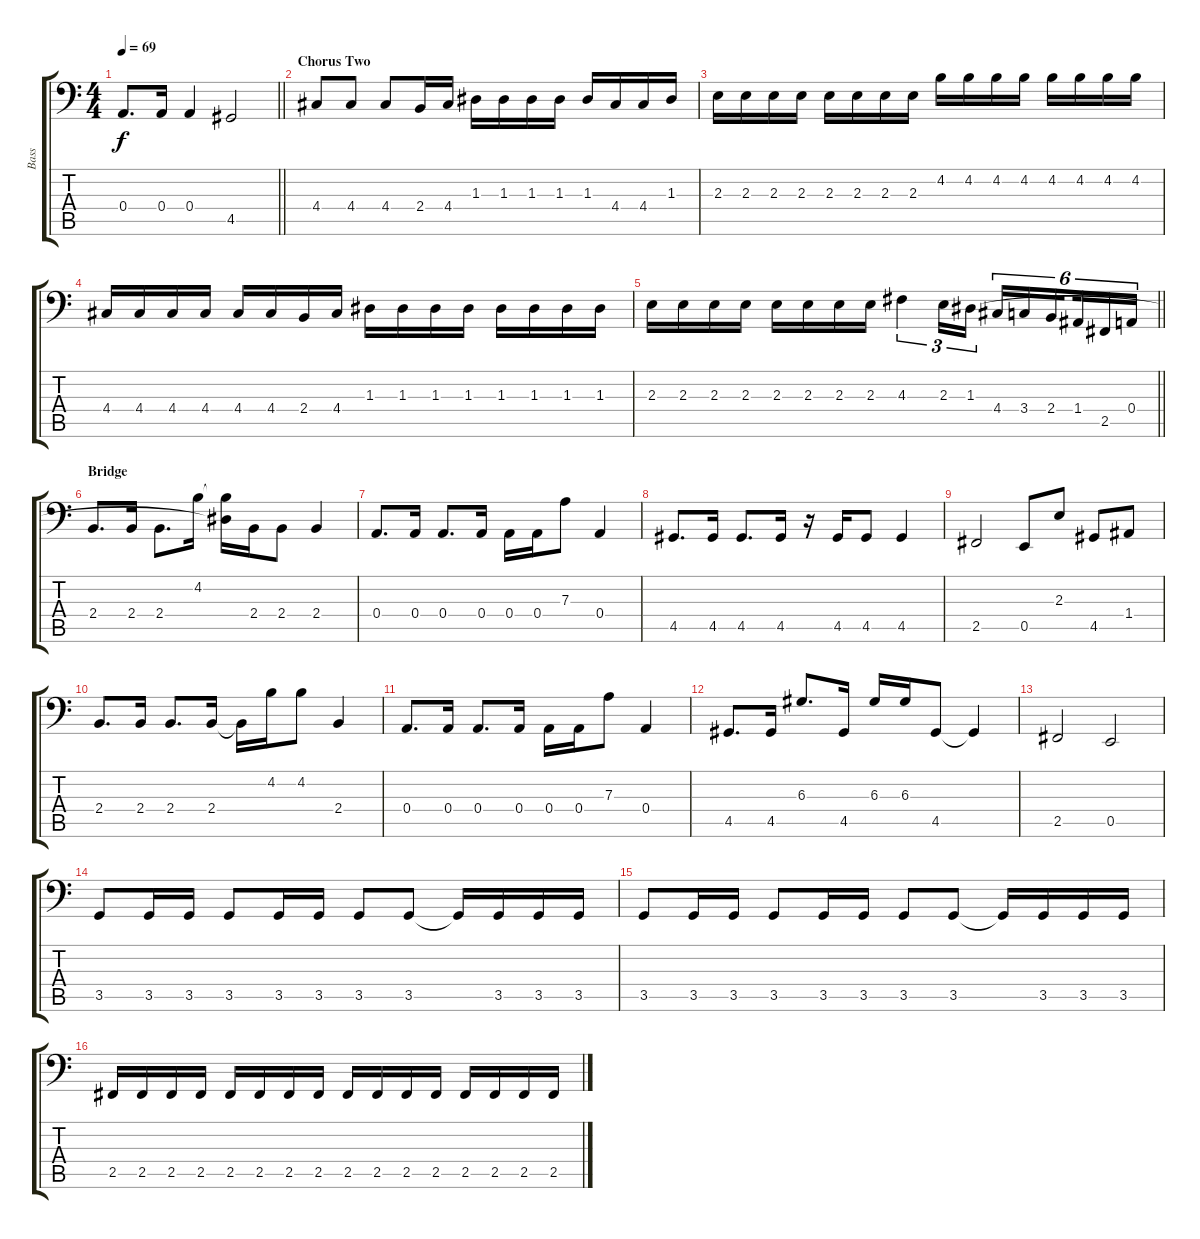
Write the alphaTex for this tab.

\track ("Bass" "Bass") {instrument electricbassfinger}
\staff {score tabs}
\tuning (C3 G2 D2 A1 E1 B0) {hide}
\ts (4 4)
\tempo 69
\clef f4
\barLineRight lightlight
\ks c
0.4.8{d dy f} 0.4.16 0.4.4 4.5.2 |
\section ("" "Chorus Two")
4.4.8 4.4.8 4.4.8 2.4.16 4.4.16 1.3.16 1.3.16 1.3.16 1.3.16 1.3.16 4.4.16 4.4.16 1.3.16 |
2.3.16 2.3.16 2.3.16 2.3.16 2.3.16 2.3.16 2.3.16 2.3.16 4.2.16 4.2.16 4.2.16 4.2.16 4.2.16 4.2.16 4.2.16 4.2.16 |
4.4.16 4.4.16 4.4.16 4.4.16 4.4.16 4.4.16 2.4.16 4.4.16 1.3.16 1.3.16 1.3.16 1.3.16 1.3.16 1.3.16 1.3.16 1.3.16 |
\barLineRight lightlight
2.3.16 2.3.16 2.3.16 2.3.16 2.3.16 2.3.16 2.3.16 2.3.16 4.3.4{tu (3 2)} 2.3.16{tu (3 2)} 1.3.16{tu (3 2)} 4.4.16{tu (6 4)} 3.4.16{tu (6 4)} 2.4.16{tu (6 4) beam splitsecondary} 1.4.16{tu (6 4)} 2.5.16{tu (6 4)} 0.4.16{tu (6 4)} |
\section ("" "Bridge")
2.4.8{d} 2.4.16 2.4.8{d} 4.2.16 (4.2{t} 1.3{t}).16 2.4.16 2.4.8 2.4.4 |
0.4.8{d} 0.4.16 0.4.8{d} 0.4.16 0.4.16 0.4.16 7.3.8 0.4.4 |
4.5.8{d} 4.5.16 4.5.8{d} 4.5.16 r.16 4.5.16 4.5.8 4.5.4 |
2.5.2 0.5.8 2.3.8 4.5.8 1.4.8 |
2.4.8{d} 2.4.16 2.4.8{d} 2.4.16 2.4{t}.16 4.2.16 4.2.8 2.4.4 |
0.4.8{d} 0.4.16 0.4.8{d} 0.4.16 0.4.16 0.4.16 7.3.8 0.4.4 |
4.5.8{d} 4.5.16 6.3.8{d} 4.5.16 6.3.16 6.3.16 4.5.8 4.5{t}.4 |
2.5.2 0.5.2 |
3.5.8 3.5.16 3.5.16 3.5.8 3.5.16 3.5.16 3.5.8 3.5.8 3.5{t}.16 3.5.16 3.5.16 3.5.16 |
3.5.8 3.5.16 3.5.16 3.5.8 3.5.16 3.5.16 3.5.8 3.5.8 3.5{t}.16 3.5.16 3.5.16 3.5.16 |
2.5.16 2.5.16 2.5.16 2.5.16 2.5.16 2.5.16 2.5.16 2.5.16 2.5.16 2.5.16 2.5.16 2.5.16 2.5.16 2.5.16 2.5.16 2.5.16
